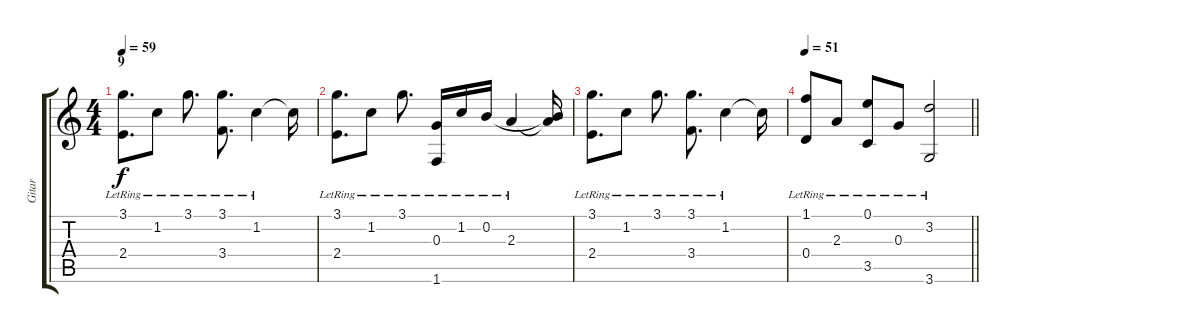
\track ("Gitar" "Gitar") {instrument acousticguitarsteel}
\staff {score tabs}
\tuning (E4 B3 G3 D3 A2 E2) {hide}
\ts (4 4)
\section ("" "9")
\tempo 59
\clef g2
\ks c
(3.1{lr} 2.4{lr}).8{d dy f} 1.2{lr}.8 3.1{lr}.8{d} (3.1{lr} 3.4{lr}).8{d} 1.2{lr}.4 1.2{t}.16 |
(3.1{lr} 2.4{lr}).8{d} 1.2{lr}.8 3.1{lr}.8{d} (0.3{lr} 1.6{lr}).16 1.2{lr}.16 0.2{lr}.16 2.3{lr}.4 (0.2{t} 2.3{t}).16 |
(3.1{lr} 2.4{lr}).8{d} 1.2{lr}.8 3.1{lr}.8{d} (3.1{lr} 3.4{lr}).8{d} 1.2{lr}.4 1.2{t}.16 |
\tempo 51
\barLineRight lightlight
(1.1{lr} 0.4{lr}).8 2.3{lr}.8 (0.1{lr} 3.5{lr}).8 0.3{lr}.8 (3.2{lr} 3.6{lr}).2
